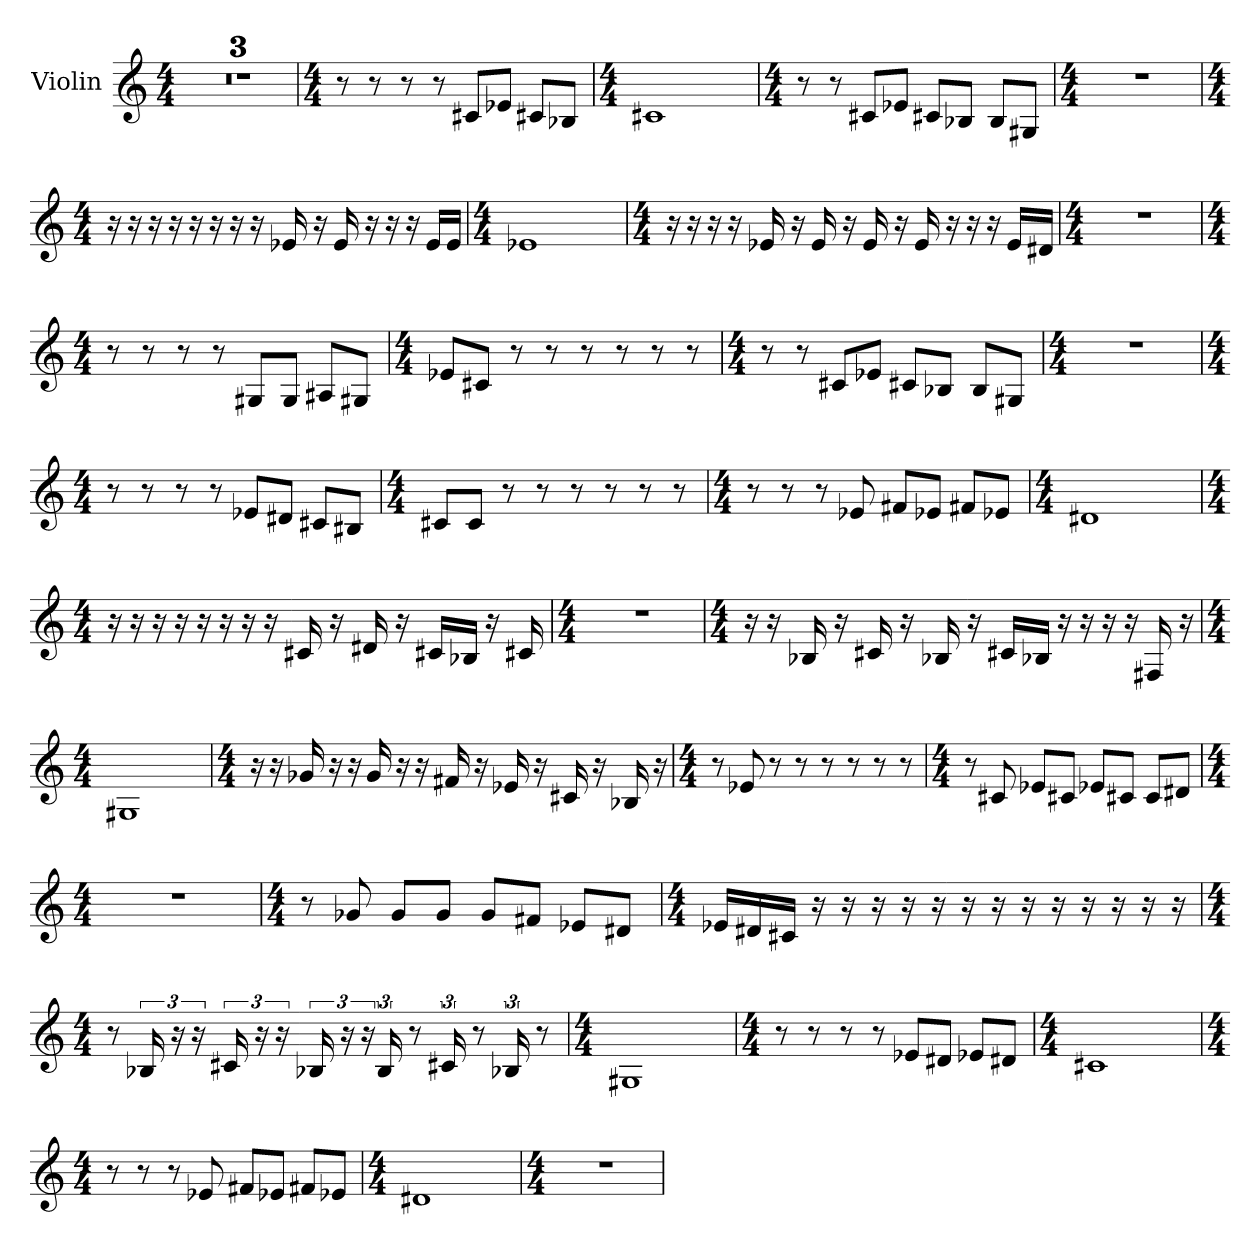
**kern
*part1
*staff1
*I"Violin
*I'Vln
*M4/4
=
1r
=
*M4/4
1r
=
*M4/4
1r
=
*M4/4
8r
8r
8r
8r
8c#XL
8e-XJ
8c#XL
8B-XJ
=
*M4/4
1c#X
=
*M4/4
8r
8r
8c#XL
8e-XJ
8c#XL
8B-XJ
8B-L
8G#XJ
=
*M4/4
1r
=
*M4/4
16r
16r
16r
16r
16r
16r
16r
16r
16e-X
16r
16e-
16r
16r
16r
16e-LL
16e-JJ
=
*M4/4
1e-X
=
*M4/4
16r
16r
16r
16r
16e-X
16r
16e-
16r
16e-
16r
16e-
16r
16r
16r
16e-LL
16d#XJJ
=
*M4/4
1r
=
*M4/4
8r
8r
8r
8r
8G#XL
8G#J
8A#XL
8G#XJ
=
*M4/4
8e-XL
8c#XJ
8r
8r
8r
8r
8r
8r
=
*M4/4
8r
8r
8c#XL
8e-XJ
8c#XL
8B-XJ
8B-L
8G#XJ
=
*M4/4
1r
=
*M4/4
8r
8r
8r
8r
8e-XL
8d#XJ
8c#XL
8B#XJ
=
*M4/4
8c#XL
8c#J
8r
8r
8r
8r
8r
8r
=
*M4/4
8r
8r
8r
8e-X
8f#XL
8e-XJ
8f#XL
8e-XJ
=
*M4/4
1d#X
=
*M4/4
16r
16r
16r
16r
16r
16r
16r
16r
16c#X
16r
16d#X
16r
16c#XLL
16B-XJJ
16r
16c#X
=
*M4/4
1r
=
*M4/4
16r
16r
16B-X
16r
16c#X
16r
16B-X
16r
16c#XLL
16B-XJJ
16r
16r
16r
16r
16F#X
16r
=
*M4/4
1G#X
=
*M4/4
16r
16r
16g-X
16r
16r
16g-
16r
16r
16f#X
16r
16e-X
16r
16c#X
16r
16B-X
16r
=
*M4/4
8r
8e-X
8r
8r
8r
8r
8r
8r
=
*M4/4
8r
8c#X
8e-XL
8c#XJ
8e-XL
8c#XJ
8c#L
8d#XJ
=
*M4/4
1r
=
*M4/4
8r
8g-X
8g-L
8g-J
8g-L
8f#XJ
8e-XL
8d#XJ
=
*M4/4
16e-XLL
16d#X
16c#XJJ
16r
16r
16r
16r
16r
16r
16r
16r
16r
16r
16r
16r
16r
=
*M4/4
8r
24B-X
24r
24r
24c#X
24r
24r
24B-X
24r
24r
24B-
8r
24c#X
8r
24B-X
8r
=
*M4/4
1G#X
=
*M4/4
8r
8r
8r
8r
8e-XL
8d#XJ
8e-XL
8d#XJ
=
*M4/4
1c#X
=
*M4/4
8r
8r
8r
8e-X
8f#XL
8e-XJ
8f#XL
8e-XJ
=
*M4/4
1d#X
=
*M4/4
1r
=
*-
